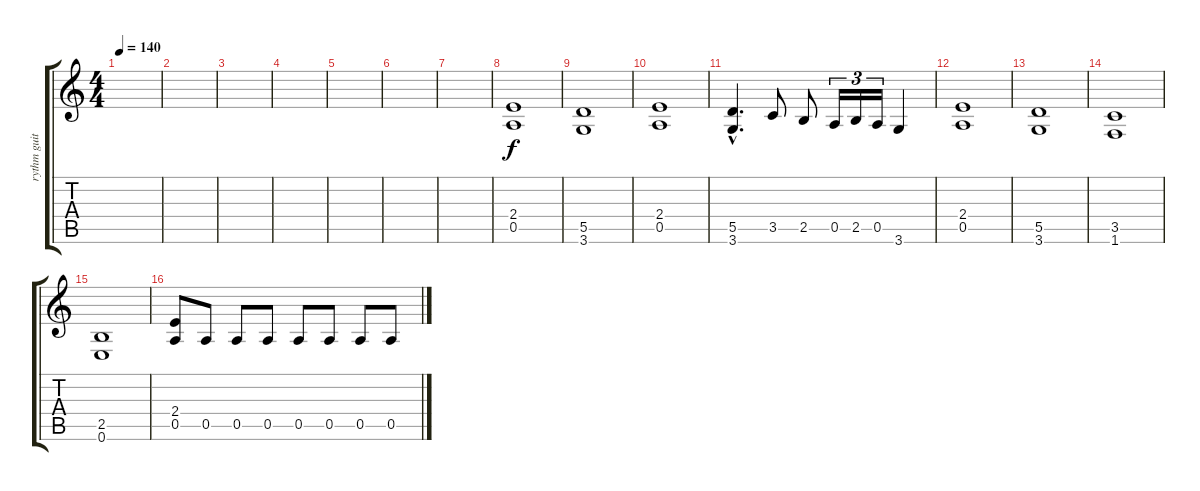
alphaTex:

\track ("rythm guitar" "rythm guit") {instrument distortionguitar}
\staff {score tabs}
\tuning (E4 B3 G3 D3 A2 E2) {hide}
\ts (4 4)
\tempo 140
\clef g2
\ks c
|
|
|
|
|
|
|
(2.4 0.5).1 |
(5.5 3.6).1 |
(2.4 0.5).1 |
(5.5{hac} 3.6{hac}).4{d} 3.5.8 2.5.8 0.5.16{tu (3 2)} 2.5.16{tu (3 2)} 0.5.16{tu (3 2)} 3.6.4 |
(2.4 0.5).1 |
(5.5 3.6).1 |
(3.5 1.6).1 |
(2.5 0.6).1 |
(2.4 0.5).8 0.5.8 0.5.8 0.5.8 0.5.8 0.5.8 0.5.8 0.5.8
